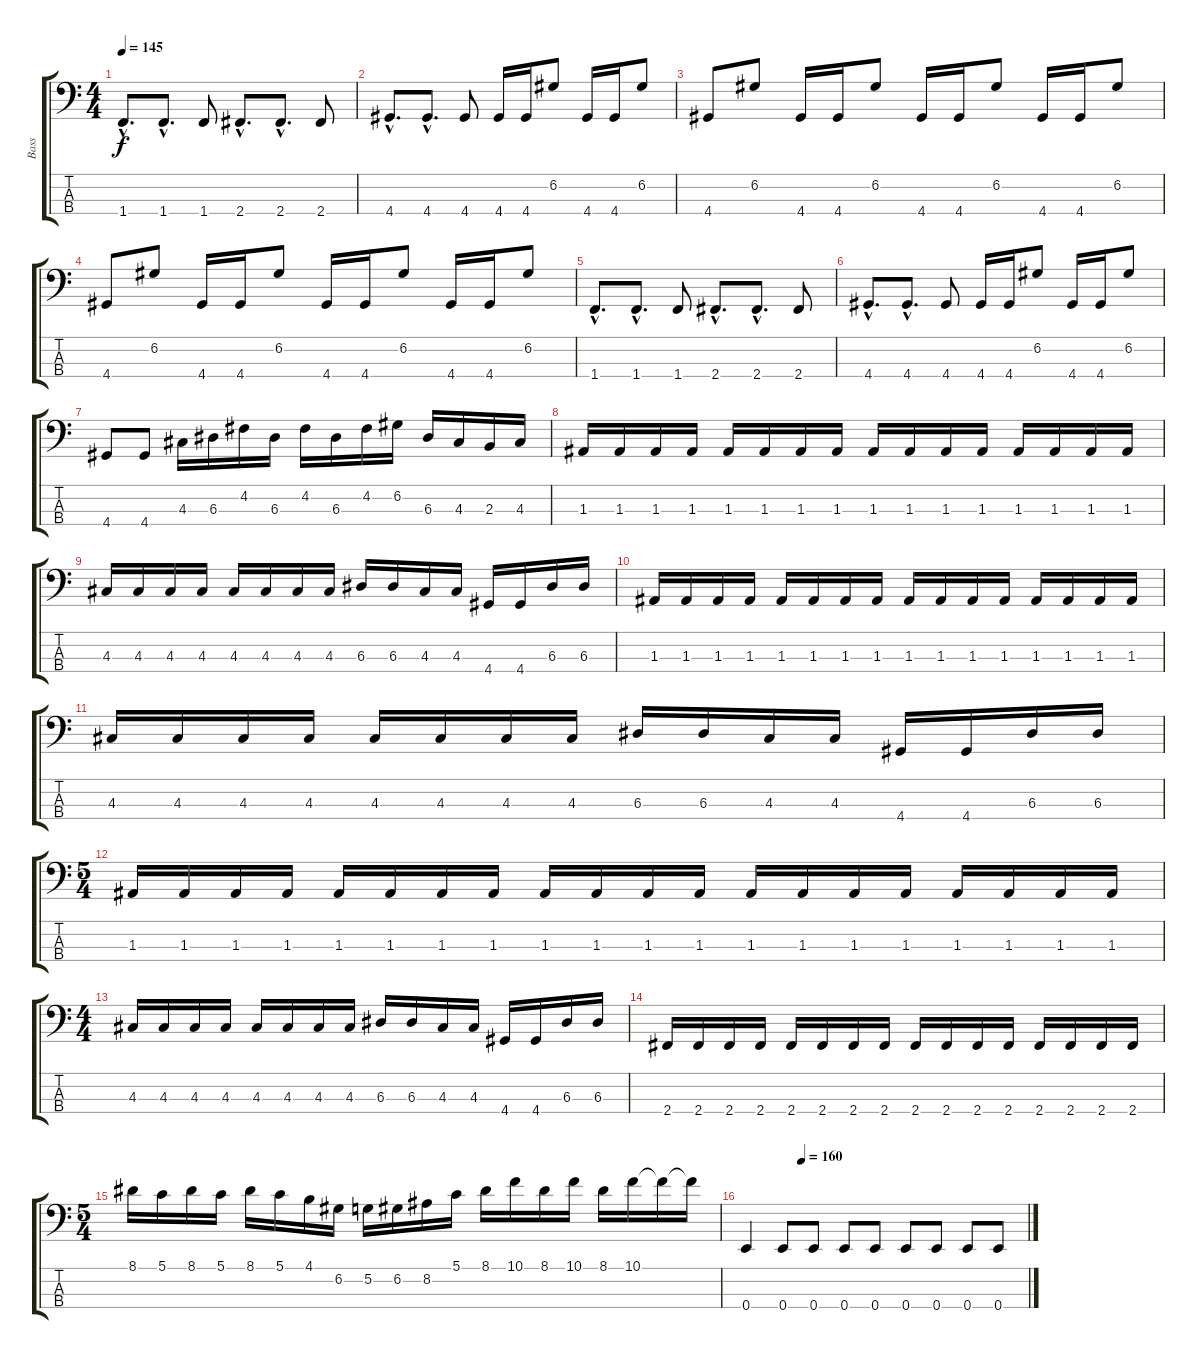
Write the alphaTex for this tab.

\track ("Bass" "Bass") {instrument electricbassfinger}
\staff {score tabs}
\tuning (G2 D2 A1 E1) {hide}
\ts (4 4)
\tempo 145
\clef f4
\ks c
1.4{hac}.8{d dy f} 1.4{hac}.8{d} 1.4.8 2.4{hac}.8{d} 2.4{hac}.8{d} 2.4.8 |
4.4{hac}.8{d} 4.4{hac}.8{d} 4.4.8 4.4.16 4.4.16 6.2.8 4.4.16 4.4.16 6.2.8 |
4.4.8 6.2.8 4.4.16 4.4.16 6.2.8 4.4.16 4.4.16 6.2.8 4.4.16 4.4.16 6.2.8 |
4.4.8 6.2.8 4.4.16 4.4.16 6.2.8 4.4.16 4.4.16 6.2.8 4.4.16 4.4.16 6.2.8 |
1.4{hac}.8{d} 1.4{hac}.8{d} 1.4.8 2.4{hac}.8{d} 2.4{hac}.8{d} 2.4.8 |
4.4{hac}.8{d} 4.4{hac}.8{d} 4.4.8 4.4.16 4.4.16 6.2.8 4.4.16 4.4.16 6.2.8 |
4.4.8 4.4.8 4.3.16 6.3.16 4.2.16 6.3.16 4.2.16 6.3.16 4.2.16 6.2.16 6.3.16 4.3.16 2.3.16 4.3.16 |
1.3.16 1.3.16 1.3.16 1.3.16 1.3.16 1.3.16 1.3.16 1.3.16 1.3.16 1.3.16 1.3.16 1.3.16 1.3.16 1.3.16 1.3.16 1.3.16 |
4.3.16 4.3.16 4.3.16 4.3.16 4.3.16 4.3.16 4.3.16 4.3.16 6.3.16 6.3.16 4.3.16 4.3.16 4.4.16 4.4.16 6.3.16 6.3.16 |
1.3.16 1.3.16 1.3.16 1.3.16 1.3.16 1.3.16 1.3.16 1.3.16 1.3.16 1.3.16 1.3.16 1.3.16 1.3.16 1.3.16 1.3.16 1.3.16 |
4.3.16 4.3.16 4.3.16 4.3.16 4.3.16 4.3.16 4.3.16 4.3.16 6.3.16 6.3.16 4.3.16 4.3.16 4.4.16 4.4.16 6.3.16 6.3.16 |
\ts (5 4)
1.3.16 1.3.16 1.3.16 1.3.16 1.3.16 1.3.16 1.3.16 1.3.16 1.3.16 1.3.16 1.3.16 1.3.16 1.3.16 1.3.16 1.3.16 1.3.16 1.3.16 1.3.16 1.3.16 1.3.16 |
\ts (4 4)
4.3.16 4.3.16 4.3.16 4.3.16 4.3.16 4.3.16 4.3.16 4.3.16 6.3.16 6.3.16 4.3.16 4.3.16 4.4.16 4.4.16 6.3.16 6.3.16 |
2.4.16 2.4.16 2.4.16 2.4.16 2.4.16 2.4.16 2.4.16 2.4.16 2.4.16 2.4.16 2.4.16 2.4.16 2.4.16 2.4.16 2.4.16 2.4.16 |
\ts (5 4)
8.1.16{instrument electricbasspick} 5.1.16 8.1.16 5.1.16 8.1.16 5.1.16 4.1.16 6.2.16 5.2.16 6.2.16 8.2.16 5.1.16 8.1.16 10.1.16 8.1.16 10.1.16 8.1.16 10.1.16{instrument electricbassfinger} 10.1{t}.16 10.1{t}.16 |
\tempo (160 0.2)
0.4.4 0.4.8 0.4.8 0.4.8 0.4.8 0.4.8 0.4.8 0.4.8 0.4.8
